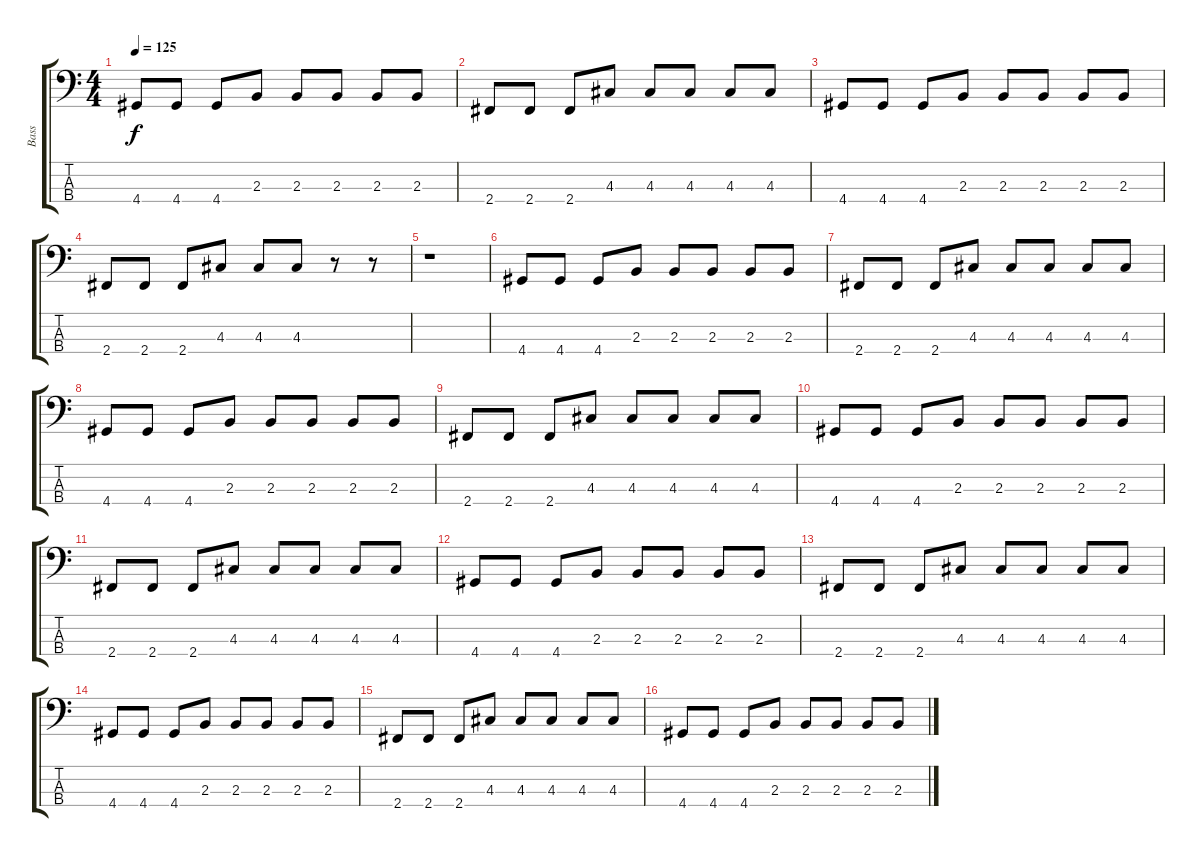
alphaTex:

\track ("Bass" "Bass") {instrument electricbassfinger}
\staff {score tabs}
\tuning (G2 D2 A1 E1) {hide}
\ts (4 4)
\tempo 125
\clef f4
\ks c
4.4.8{dy f} 4.4.8 4.4.8 2.3.8 2.3.8 2.3.8 2.3.8 2.3.8 |
2.4.8 2.4.8 2.4.8 4.3.8 4.3.8 4.3.8 4.3.8 4.3.8 |
4.4.8 4.4.8 4.4.8 2.3.8 2.3.8 2.3.8 2.3.8 2.3.8 |
2.4.8 2.4.8 2.4.8 4.3.8 4.3.8 4.3.8 r.8 r.8 |
r.1 |
4.4.8 4.4.8 4.4.8 2.3.8 2.3.8 2.3.8 2.3.8 2.3.8 |
2.4.8 2.4.8 2.4.8 4.3.8 4.3.8 4.3.8 4.3.8 4.3.8 |
4.4.8 4.4.8 4.4.8 2.3.8 2.3.8 2.3.8 2.3.8 2.3.8 |
2.4.8 2.4.8 2.4.8 4.3.8 4.3.8 4.3.8 4.3.8 4.3.8 |
4.4.8 4.4.8 4.4.8 2.3.8 2.3.8 2.3.8 2.3.8 2.3.8 |
2.4.8 2.4.8 2.4.8 4.3.8 4.3.8 4.3.8 4.3.8 4.3.8 |
4.4.8 4.4.8 4.4.8 2.3.8 2.3.8 2.3.8 2.3.8 2.3.8 |
2.4.8 2.4.8 2.4.8 4.3.8 4.3.8 4.3.8 4.3.8 4.3.8 |
4.4.8 4.4.8 4.4.8 2.3.8 2.3.8 2.3.8 2.3.8 2.3.8 |
2.4.8 2.4.8 2.4.8 4.3.8 4.3.8 4.3.8 4.3.8 4.3.8 |
4.4.8 4.4.8 4.4.8 2.3.8 2.3.8 2.3.8 2.3.8 2.3.8
